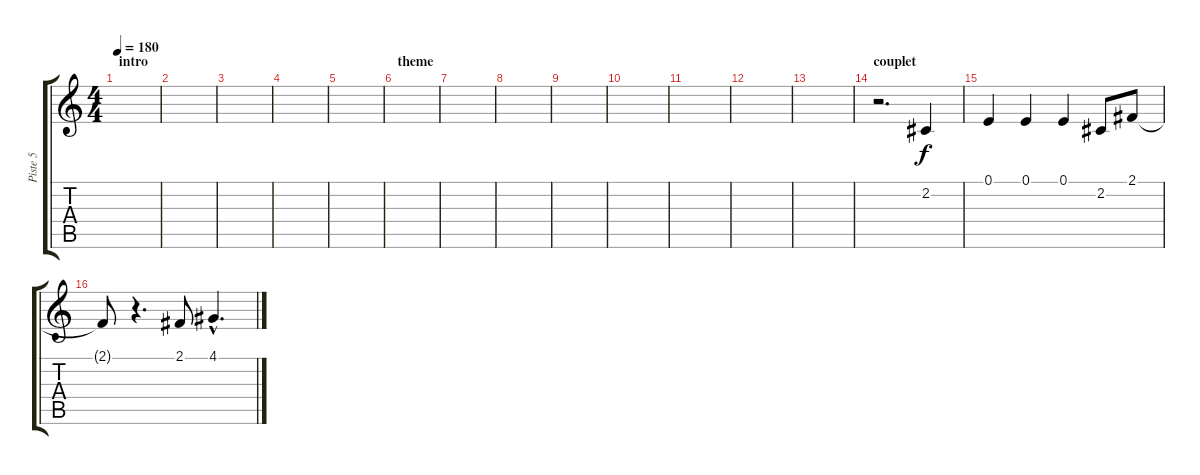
\track ("Piste 5" "Piste 5") {instrument oboe}
\staff {score tabs}
\tuning (E4 B3 G3 D3 A2 E2) {hide}
\ts (4 4)
\section ("" "intro")
\tempo 180
\clef g2
\ks c
|
|
|
|
|
\section ("" "theme")
|
|
|
|
|
|
|
|
\section ("" "couplet")
r.2{d} 2.2.4 |
0.1.4 0.1.4 0.1.4 2.2.8 2.1.8 |
2.1{t}.8 r.4{d} 2.1.8 4.1{hac}.4{d}
